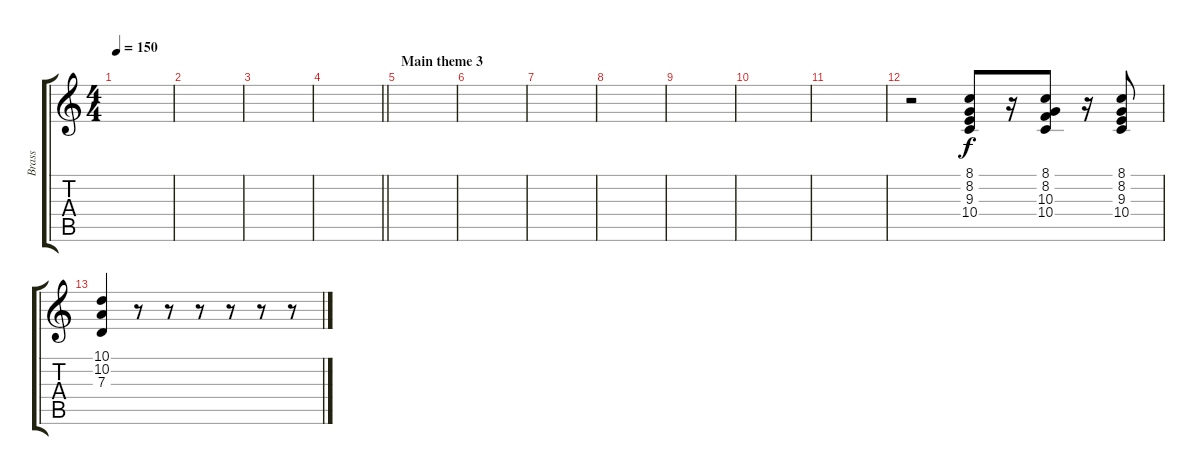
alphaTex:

\track ("Brass" "Brass") {instrument frenchhorn}
\staff {score tabs}
\tuning (E4 B3 G3 D3 A2 E2) {hide}
\ts (4 4)
\tempo 150
\clef g2
\ks c
|
|
|
\barLineRight lightlight
|
\section ("" "Main theme 3")
|
|
|
|
|
|
|
r.2 (8.1 8.2 9.3 10.4).8 r.16 (8.1 8.2 10.3 10.4).8 r.16 (8.1 8.2 9.3 10.4).8 |
(10.1 10.2 7.3).4 r.8 r.8 r.8 r.8 r.8 r.8
